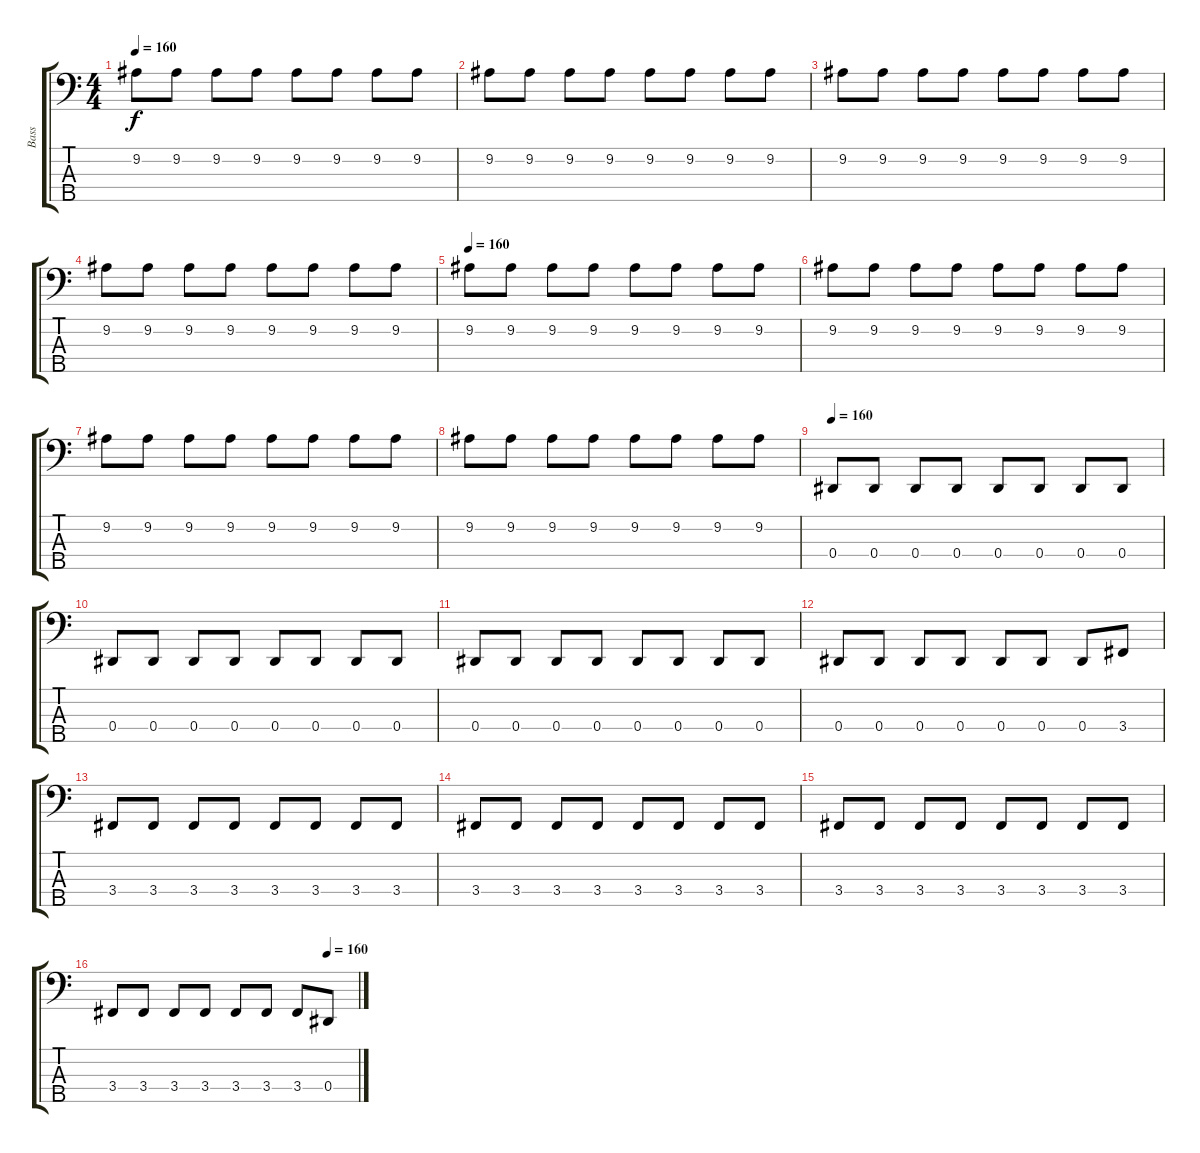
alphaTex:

\track ("Bass" "Bass") {instrument electricbassfinger}
\staff {score tabs}
\tuning (Gb2 Db2 Ab1 Eb1 Bb0) {hide}
\ts (4 4)
\section ("" "")
\tempo 160
\clef f4
\ks c
9.2.8{dy f} 9.2.8 9.2.8 9.2.8 9.2.8 9.2.8 9.2.8 9.2.8 |
9.2.8 9.2.8 9.2.8 9.2.8 9.2.8 9.2.8 9.2.8 9.2.8 |
9.2.8 9.2.8 9.2.8 9.2.8 9.2.8 9.2.8 9.2.8 9.2.8 |
9.2.8 9.2.8 9.2.8 9.2.8 9.2.8 9.2.8 9.2.8 9.2.8 |
\tempo 160
9.2.8 9.2.8 9.2.8 9.2.8 9.2.8 9.2.8 9.2.8 9.2.8 |
9.2.8 9.2.8 9.2.8 9.2.8 9.2.8 9.2.8 9.2.8 9.2.8 |
9.2.8 9.2.8 9.2.8 9.2.8 9.2.8 9.2.8 9.2.8 9.2.8 |
9.2.8 9.2.8 9.2.8 9.2.8 9.2.8 9.2.8 9.2.8 9.2.8 |
\tempo 160
0.4.8 0.4.8 0.4.8 0.4.8 0.4.8 0.4.8 0.4.8 0.4.8 |
0.4.8 0.4.8 0.4.8 0.4.8 0.4.8 0.4.8 0.4.8 0.4.8 |
0.4.8 0.4.8 0.4.8 0.4.8 0.4.8 0.4.8 0.4.8 0.4.8 |
0.4.8 0.4.8 0.4.8 0.4.8 0.4.8 0.4.8 0.4.8 3.4.8 |
3.4.8 3.4.8 3.4.8 3.4.8 3.4.8 3.4.8 3.4.8 3.4.8 |
3.4.8 3.4.8 3.4.8 3.4.8 3.4.8 3.4.8 3.4.8 3.4.8 |
3.4.8 3.4.8 3.4.8 3.4.8 3.4.8 3.4.8 3.4.8 3.4.8 |
\tempo (160 0.875)
3.4.8 3.4.8 3.4.8 3.4.8 3.4.8 3.4.8 3.4.8 0.4.8
